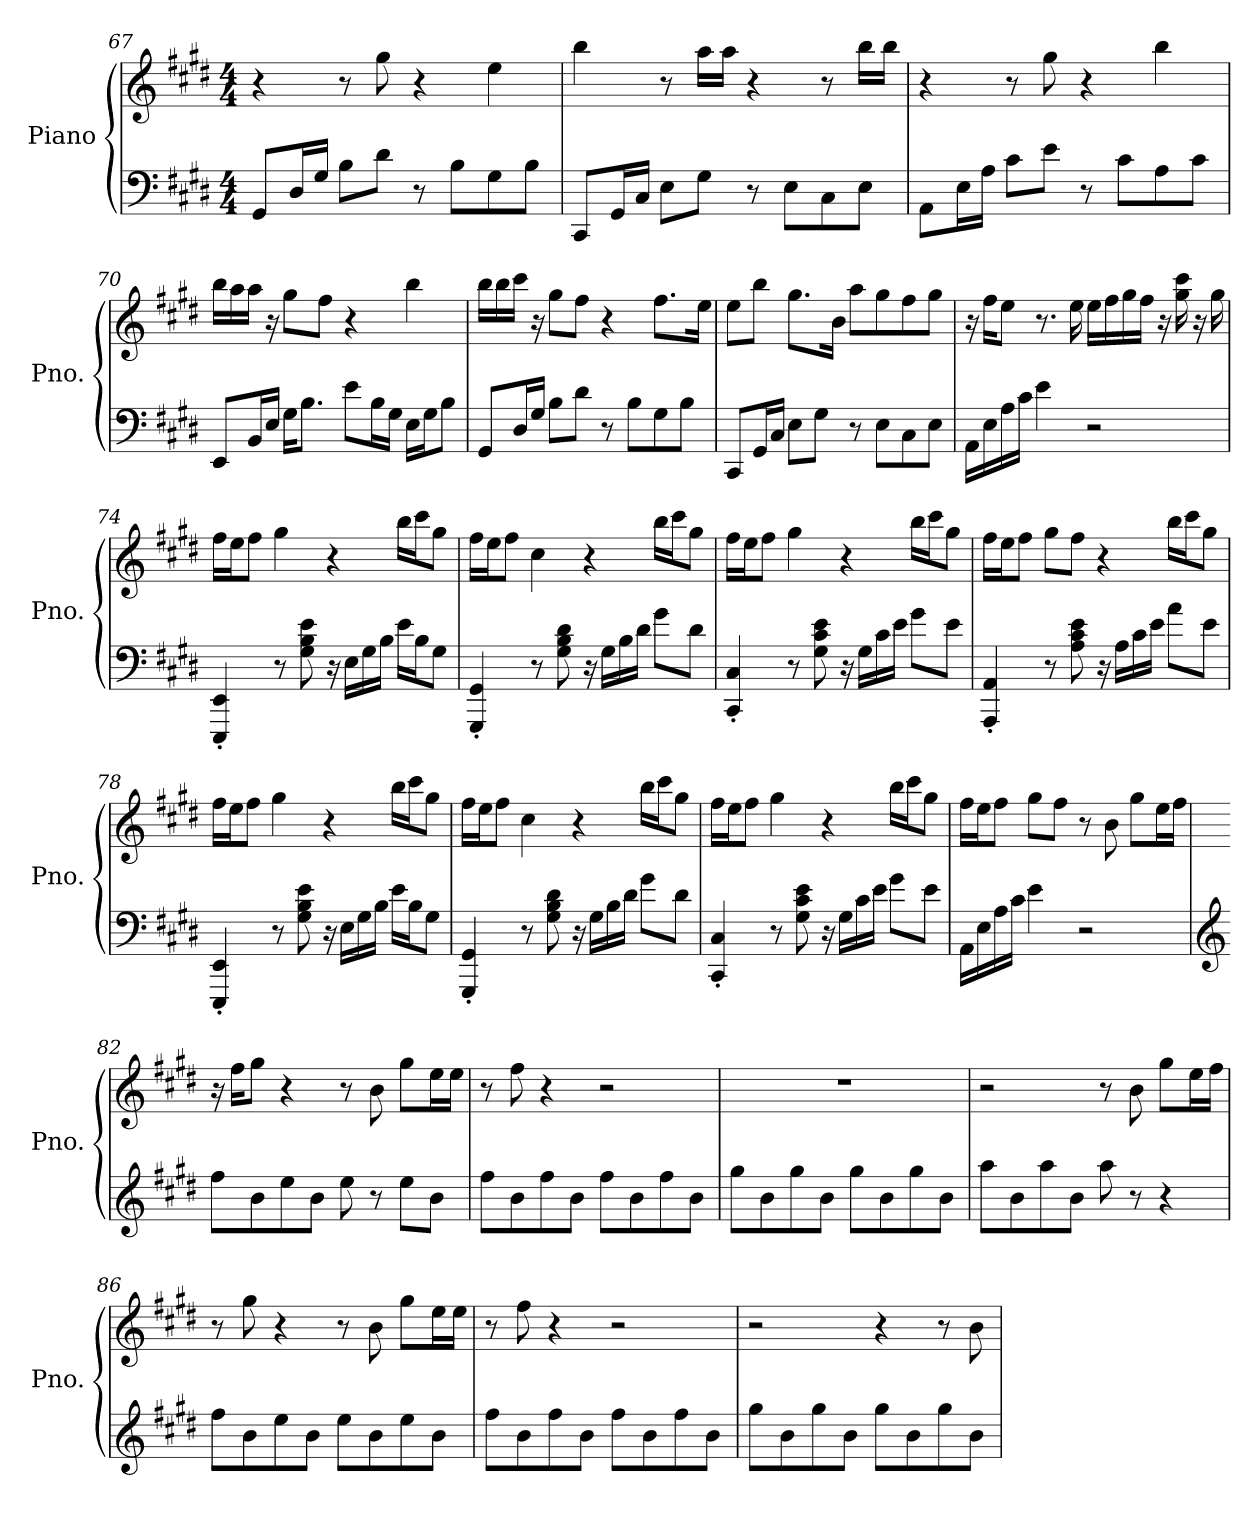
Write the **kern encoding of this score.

**kern	**kern
*part1	*part1
*staff2	*staff1
*I"Piano	*
*I'Pno.	*
*clefF4	*clefG2
*k[f#c#g#d#]	*k[f#c#g#d#]
*M4/4	*M4/4
=67	=67
8GG#/L	4r
16D#/L	.
16G#/JJ	.
8B\L	8r
8d#\J	8gg#\
8r	4r
8B\L	.
8G#\	4ee\
8B\J	.
!!LO:LB:g=z
=68	=68
8CC#/L	4bb\
16GG#/L	.
16C#/JJ	.
8E\L	8r
8G#\J	16aa\LL
.	16aa\JJ
8r	4r
8E\L	.
8C#\	8r
8E\J	16bb\LL
.	16bb\JJ
=69	=69
8AA\L	4r
16E\L	.
16A\JJ	.
8c#\L	8r
8e\J	8gg#\
8r	4r
8c#\L	.
8A\	4bb\
8c#\J	.
=70	=70
8EE/L	16bb\LL
.	16aa\
16BB/L	16aa\JJ
16E/JJ	16r
16G#\KL	8gg#\L
8.B\J	.
.	8ff#\J
8e\L	4r
16B\L	.
16G#\JJ	.
16E\LL	4bb\
16G#\J	.
8B\J	.
!!LO:LB:g=z
=71	=71
8GG#/L	16bb\LL
.	16bb\
16D#/L	16ccc#\JJ
16G#/JJ	16r
8B\L	8gg#\L
8d#\J	8ff#\J
8r	4r
8B\L	.
8G#\	8.ff#\L
8B\J	.
.	16ee\Jk
=72	=72
8CC#/L	8ee\L
16GG#/L	8bb\J
16C#/JJ	.
8E\L	8.gg#\L
8G#\J	.
.	16b\Jk
8r	8aa\L
8E\L	8gg#\
8C#\	8ff#\
8E\J	8gg#\J
=73	=73
16AA\LL	16r
16E\	16ff#\KL
16A\	8ee\J
16c#\JJ	.
4e\	8.r
.	16ee\
2r	16ee\LL
.	16ff#\
.	16gg#\
.	16ff#\JJ
.	16r
.	16gg#\ 16ccc#\
.	16r
.	16gg#\
!!LO:LB:g=z
=74	=74
4EEE/' 4EE/'	16ff#\LL
.	16ee\J
.	8ff#\J
8r	4gg#\
8G#\ 8B\ 8e\	.
16r	4r
16E\LL	.
16G#\	.
16B\JJ	.
16e\LL	16bb\LL
16B\J	16ccc#\J
8G#\J	8gg#\J
=75	=75
4GGG#/' 4GG#/'	16ff#\LL
.	16ee\J
.	8ff#\J
8r	4cc#\
8G#\ 8B\ 8d#\	.
16r	4r
16G#\LL	.
16B\	.
16d#\JJ	.
8g#\L	16bb\LL
.	16ccc#\J
8d#\J	8gg#\J
=76	=76
4CC#/' 4C#/'	16ff#\LL
.	16ee\J
.	8ff#\J
8r	4gg#\
8G#\ 8c#\ 8e\	.
16r	4r
16G#\LL	.
16c#\	.
16e\JJ	.
8g#\L	16bb\LL
.	16ccc#\J
8e\J	8gg#\J
!!LO:LB:g=z
=77	=77
4AAA/' 4AA/'	16ff#\LL
.	16ee\J
.	8ff#\J
8r	8gg#\L
8A\ 8c#\ 8e\	8ff#\J
16r	4r
16A\LL	.
16c#\	.
16e\JJ	.
8a\L	16bb\LL
.	16ccc#\J
8e\J	8gg#\J
=78	=78
4EEE/' 4EE/'	16ff#\LL
.	16ee\J
.	8ff#\J
8r	4gg#\
8G#\ 8B\ 8e\	.
16r	4r
16E\LL	.
16G#\	.
16B\JJ	.
16e\LL	16bb\LL
16B\J	16ccc#\J
8G#\J	8gg#\J
=79	=79
4GGG#/' 4GG#/'	16ff#\LL
.	16ee\J
.	8ff#\J
8r	4cc#\
8G#\ 8B\ 8d#\	.
16r	4r
16G#\LL	.
16B\	.
16d#\JJ	.
8g#\L	16bb\LL
.	16ccc#\J
8d#\J	8gg#\J
!!LO:PB:g=z
=80	=80
4CC#/' 4C#/'	16ff#\LL
.	16ee\J
.	8ff#\J
8r	4gg#\
8G#\ 8c#\ 8e\	.
16r	4r
16G#\LL	.
16c#\	.
16e\JJ	.
8g#\L	16bb\LL
.	16ccc#\J
8e\J	8gg#\J
=81	=81
16AA\LL	16ff#\LL
16E\	16ee\J
16A\	8ff#\J
16c#\JJ	.
4e\	8gg#\L
.	8ff#\J
2r	8r
.	8b\
.	8gg#\L
.	16ee\L
.	16ff#\JJ
=82	=82
*clefG2	*
8ff#\L	16r
.	16ff#\KL
8b\	8gg#\J
8ee\	4r
8b\J	.
8ee\	8r
8r	8b\
8ee\L	8gg#\L
8b\J	16ee\L
.	16ee\JJ
=83	=83
8ff#\L	8r
8b\	8ff#\
8ff#\	4r
8b\J	.
8ff#\L	2r
8b\	.
8ff#\	.
8b\J	.
!!LO:LB:g=z
=84	=84
8gg#\L	1r
8b\	.
8gg#\	.
8b\J	.
8gg#\L	.
8b\	.
8gg#\	.
8b\J	.
=85	=85
8aa\L	2r
8b\	.
8aa\	.
8b\J	.
8aa\	8r
8r	8b\
4r	8gg#\L
.	16ee\L
.	16ff#\JJ
=86	=86
8ff#\L	8r
8b\	8gg#\
8ee\	4r
8b\J	.
8ee\L	8r
8b\	8b\
8ee\	8gg#\L
8b\J	16ee\L
.	16ee\JJ
=87	=87
8ff#\L	8r
8b\	8ff#\
8ff#\	4r
8b\J	.
8ff#\L	2r
8b\	.
8ff#\	.
8b\J	.
!!LO:LB:g=z
=88	=88
8gg#\L	2r
8b\	.
8gg#\	.
8b\J	.
8gg#\L	4r
8b\	.
8gg#\	8r
8b\J	8b\
=	=
*-	*-
